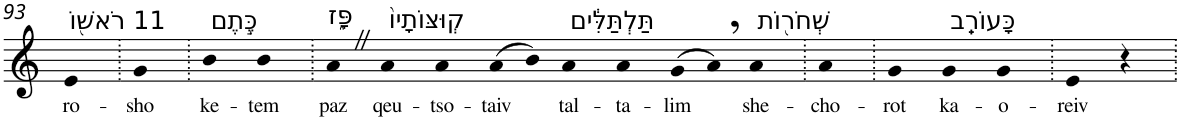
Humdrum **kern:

**kern	**text
*part1	*part1
*staff1	*staff1
*I"Piano	*
*I'Pno	*
!!LO:PB:g=z
*clefG2	*
*k[]	*
=93	=93
!LO:TX:a:t=11 רֹאשׁ֖וֹ	!
!	!LO:LY:b
4e	ro-
=94.	=94.
!	!LO:LY:b
4g	-sho
=95.	=95.
!LO:TX:a:t=כֶּ֣תֶם	!
!	!LO:LY:b
4b	ke-
!	!LO:LY:b
4b	-tem
=96.	=96.
!LO:TX:a:t=פָּ֑ז	!
!	!LO:LY:b
4aZ	paz
!LO:TX:a:t=קְוּצּוֹתָיו֙	!
!	!LO:LY:b
4a	qeu-
!	!LO:LY:b
4a	-tso-
!	!LO:LY:b
(>8a	-taiv
8b)	.
!LO:TX:a:t=תַּלְתַּלִּ֔ים	!
!	!LO:LY:b
4a	tal-
!	!LO:LY:b
4a	-ta-
!	!LO:LY:b
(>8g	-lim
8a,)	.
!LO:TX:a:t=שְׁחֹר֖וֹת	!
!	!LO:LY:b
4a	she-
=97.	=97.
!	!LO:LY:b
4a	-cho-
=98.	=98.
!	!LO:LY:b
4g	-rot
!LO:TX:a:t=כָּעוֹרֵֽב	!
!	!LO:LY:b
4g	ka-
!	!LO:LY:b
4g	-o-
=99.	=99.
!	!LO:LY:b
4e	-reiv
4r	.
=.	=.
*-	*-
